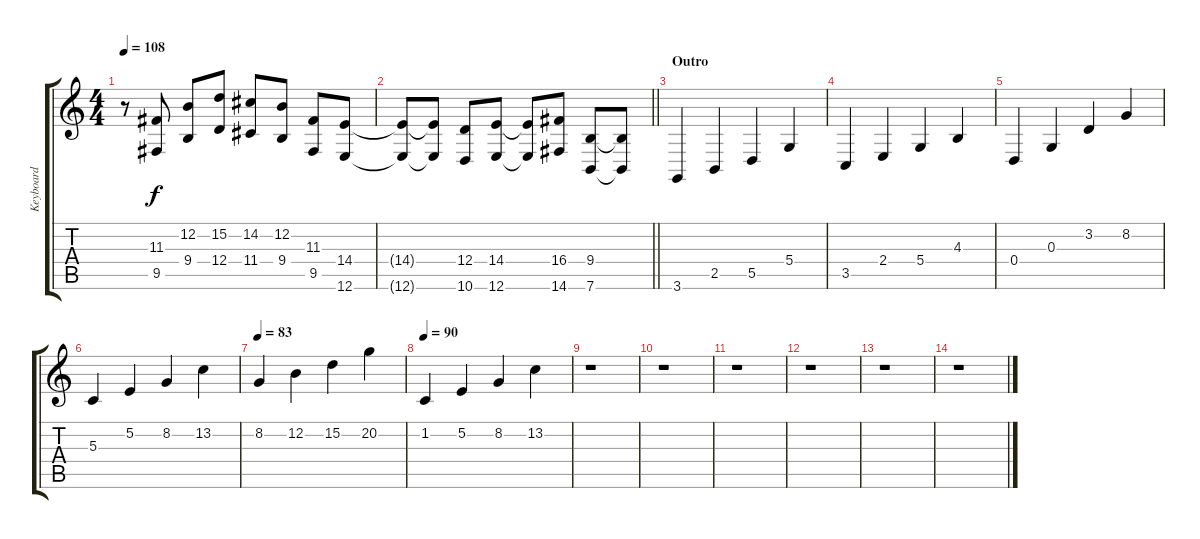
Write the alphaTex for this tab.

\track ("Keyboard" "Keyboard") {mute instrument lead1square}
\staff {score tabs}
\tuning (E4 B3 G3 D3 A2 E2) {hide}
\ts (4 4)
\tempo 108
\clef g2
\ks c
r.8{dy f} (11.3 9.5).8 (12.2 9.4).8 (15.2 12.4).8 (14.2 11.4).8 (12.2 9.4).8 (11.3 9.5).8 (14.4 12.6).8 |
\barLineRight lightlight
(14.4{t} 12.6{t}).8 (14.4{t} 12.6{t}).8 (12.4 10.6).8 (14.4 12.6).8 (14.4{t} 12.6{t}).8 (16.4 14.6).8 (9.4 7.6).8 (9.4{t} 7.6{t}).8 |
\section ("" "Outro")
3.6.4{volume 9} 2.5.4 5.5.4 5.4.4 |
3.5.4 2.4.4 5.4.4 4.3.4 |
0.4.4{volume 12} 0.3.4 3.2.4 8.2.4 |
5.3.4 5.2.4 8.2.4 13.2.4 |
\tempo 83
8.2.4{volume 16} 12.2.4 15.2.4 20.2.4 |
\tempo 90
1.2.4 5.2.4 8.2.4 13.2.4 |
r.1 |
r.1 |
r.1 |
r.1 |
r.1 |
r.1
